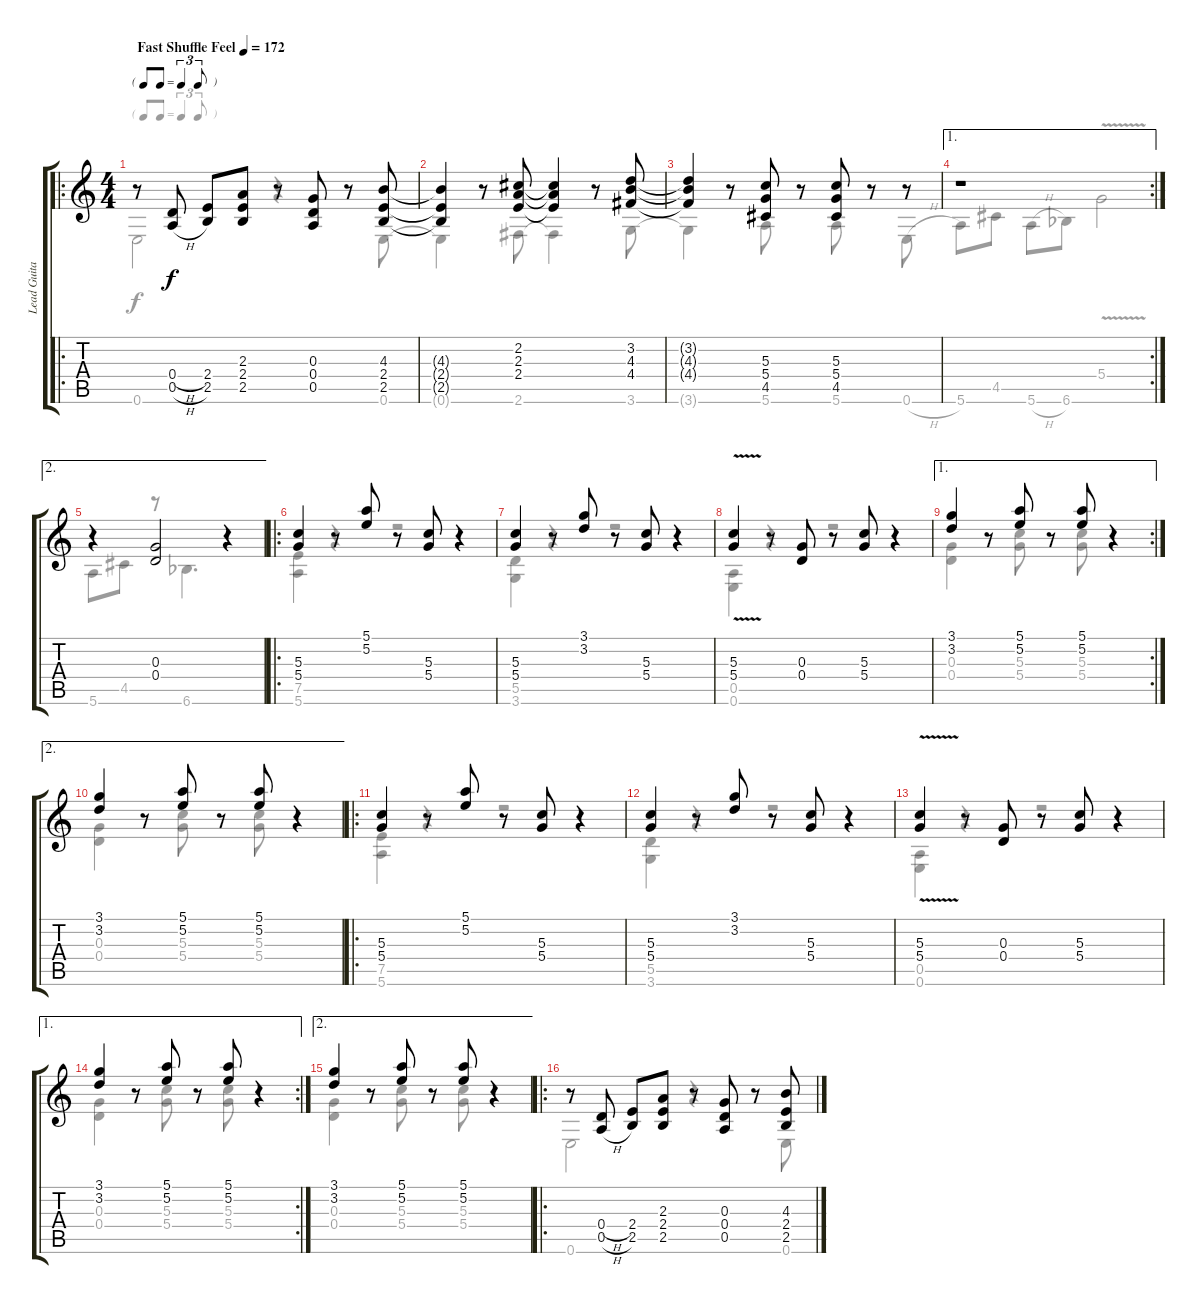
\track ("Lead Guitar" "Lead Guita") {instrument overdrivenguitar}
\staff {score tabs}
\tuning (E4 B3 G3 D3 A2 E2) {hide}
\voice
\ro
\ts (4 4)
\tf triplet8th
\tempo (172 "Fast Shuffle Feel")
\clef g2
\ks c
r.8{dy f instrument overdrivenguitar} (0.4{h} 0.5{h}).8 (2.4 2.5).8 (2.3 2.4 2.5).8 r.8 (0.3 0.4 0.5).8 r.8 (4.3 2.4 2.5).8 |
(4.3{t} 2.4{t} 2.5{t}).4 r.8 (2.2 2.3 2.4).8 (2.2{t} 2.3{t} 2.4{t}).4 r.8 (3.2 4.3 4.4).8 |
(3.2{t} 4.3{t} 4.4{t}).4 r.8 (5.3 5.4 4.5).8 r.8 (5.3 5.4 4.5).8 r.8 r.8 |
\ae 1
\rc 2
r.1 |
\ae 2
r.4 (0.3 0.4).2 r.4 |
\ro
(5.3 5.4).4 r.8 (5.1 5.2).8 r.8 (5.3 5.4).8 r.4 |
(5.3 5.4).4 r.8 (3.1 3.2).8 r.8 (5.3 5.4).8 r.4 |
(5.3 5.4{v}).4 r.8 (0.3 0.4).8 r.8 (5.3 5.4).8 r.4 |
\ae 1
\rc 2
(3.1 3.2).4 r.8 (5.1 5.2).8 r.8 (5.1 5.2).8 r.4 |
\ae 2
(3.1 3.2).4 r.8 (5.1 5.2).8 r.8 (5.1 5.2).8 r.4 |
\ro
(5.3 5.4).4 r.8 (5.1 5.2).8 r.8 (5.3 5.4).8 r.4 |
(5.3 5.4).4 r.8 (3.1 3.2).8 r.8 (5.3 5.4).8 r.4 |
(5.3 5.4{v}).4 r.8 (0.3 0.4).8 r.8 (5.3 5.4).8 r.4 |
\ae 1
\rc 2
(3.1 3.2).4 r.8 (5.1 5.2).8 r.8 (5.1 5.2).8 r.4 |
\ae 2
(3.1 3.2).4 r.8 (5.1 5.2).8 r.8 (5.1 5.2).8 r.4 |
\ro
r.8 (0.4{h} 0.5{h}).8 (2.4 2.5).8 (2.3 2.4 2.5).8 r.8 (0.3 0.4 0.5).8 r.8 (4.3 2.4 2.5).8
\voice
\clef g2
\ottava regular
\simile none
\ks c
0.6.2{dy f} r.4 r.8 0.6.8 |
0.6{t}.4 r.8 2.6.8 2.6{t}.4 r.8 3.6.8 |
3.6{t}.4 r.8 5.6.8 r.8 5.6.8 r.8 0.6{h}.8 |
5.6.8 4.5.8 5.6{h}.8 6.6{acc b}.8 5.4{v}.2 |
5.6.8 4.5.8 r.8 6.6{acc b}.4{d} r.4 |
(7.5 5.6).4 r.4 r.2 |
(5.5 3.6).4 r.4 r.2 |
(0.5 0.6).4 r.4 r.2 |
(0.3 0.4).4 r.8 (5.3 5.4).8 r.8 (5.3 5.4).8 r.4 |
(0.3 0.4).4 r.8 (5.3 5.4).8 r.8 (5.3 5.4).8 r.4 |
(7.5 5.6).4 r.4 r.2 |
(5.5 3.6).4 r.4 r.2 |
(0.5 0.6).4 r.4 r.2 |
(0.3 0.4).4 r.8 (5.3 5.4).8 r.8 (5.3 5.4).8 r.4 |
(0.3 0.4).4 r.8 (5.3 5.4).8 r.8 (5.3 5.4).8 r.4 |
0.6.2 r.4 r.8 0.6.8
